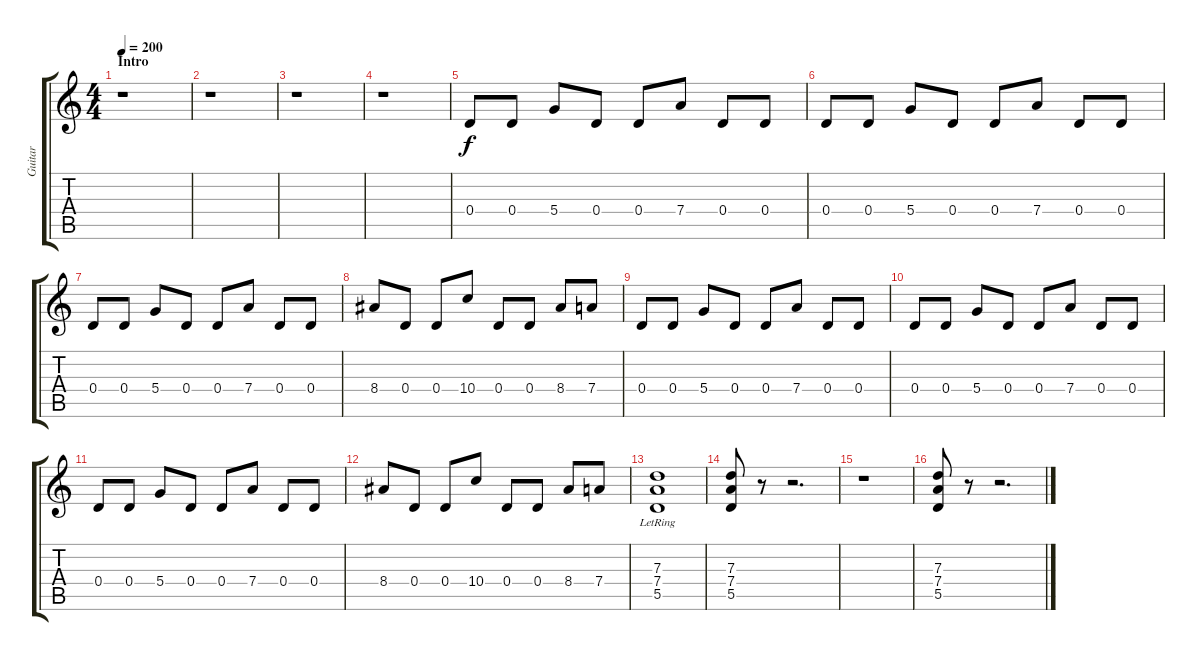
\track ("Guitar" "Guitar") {instrument overdrivenguitar}
\staff {score tabs}
\tuning (E4 B3 G3 D3 A2 E2) {hide}
\ts (4 4)
\section ("" "Intro")
\tempo 200
\clef g2
\ks c
r.1{dy f instrument overdrivenguitar} |
r.1 |
r.1 |
r.1 |
0.4.8 0.4.8 5.4.8 0.4.8 0.4.8 7.4.8 0.4.8 0.4.8 |
0.4.8 0.4.8 5.4.8 0.4.8 0.4.8 7.4.8 0.4.8 0.4.8 |
0.4.8 0.4.8 5.4.8 0.4.8 0.4.8 7.4.8 0.4.8 0.4.8 |
8.4.8 0.4.8 0.4.8 10.4.8 0.4.8 0.4.8 8.4.8 7.4.8 |
0.4.8 0.4.8 5.4.8 0.4.8 0.4.8 7.4.8 0.4.8 0.4.8 |
0.4.8 0.4.8 5.4.8 0.4.8 0.4.8 7.4.8 0.4.8 0.4.8 |
0.4.8 0.4.8 5.4.8 0.4.8 0.4.8 7.4.8 0.4.8 0.4.8 |
8.4.8 0.4.8 0.4.8 10.4.8 0.4.8 0.4.8 8.4.8 7.4.8 |
(7.3{lr} 7.4 5.5).1 |
(7.3 7.4 5.5).8 r.8 r.2{d} |
r.1 |
(7.3 7.4 5.5).8 r.8 r.2{d}
